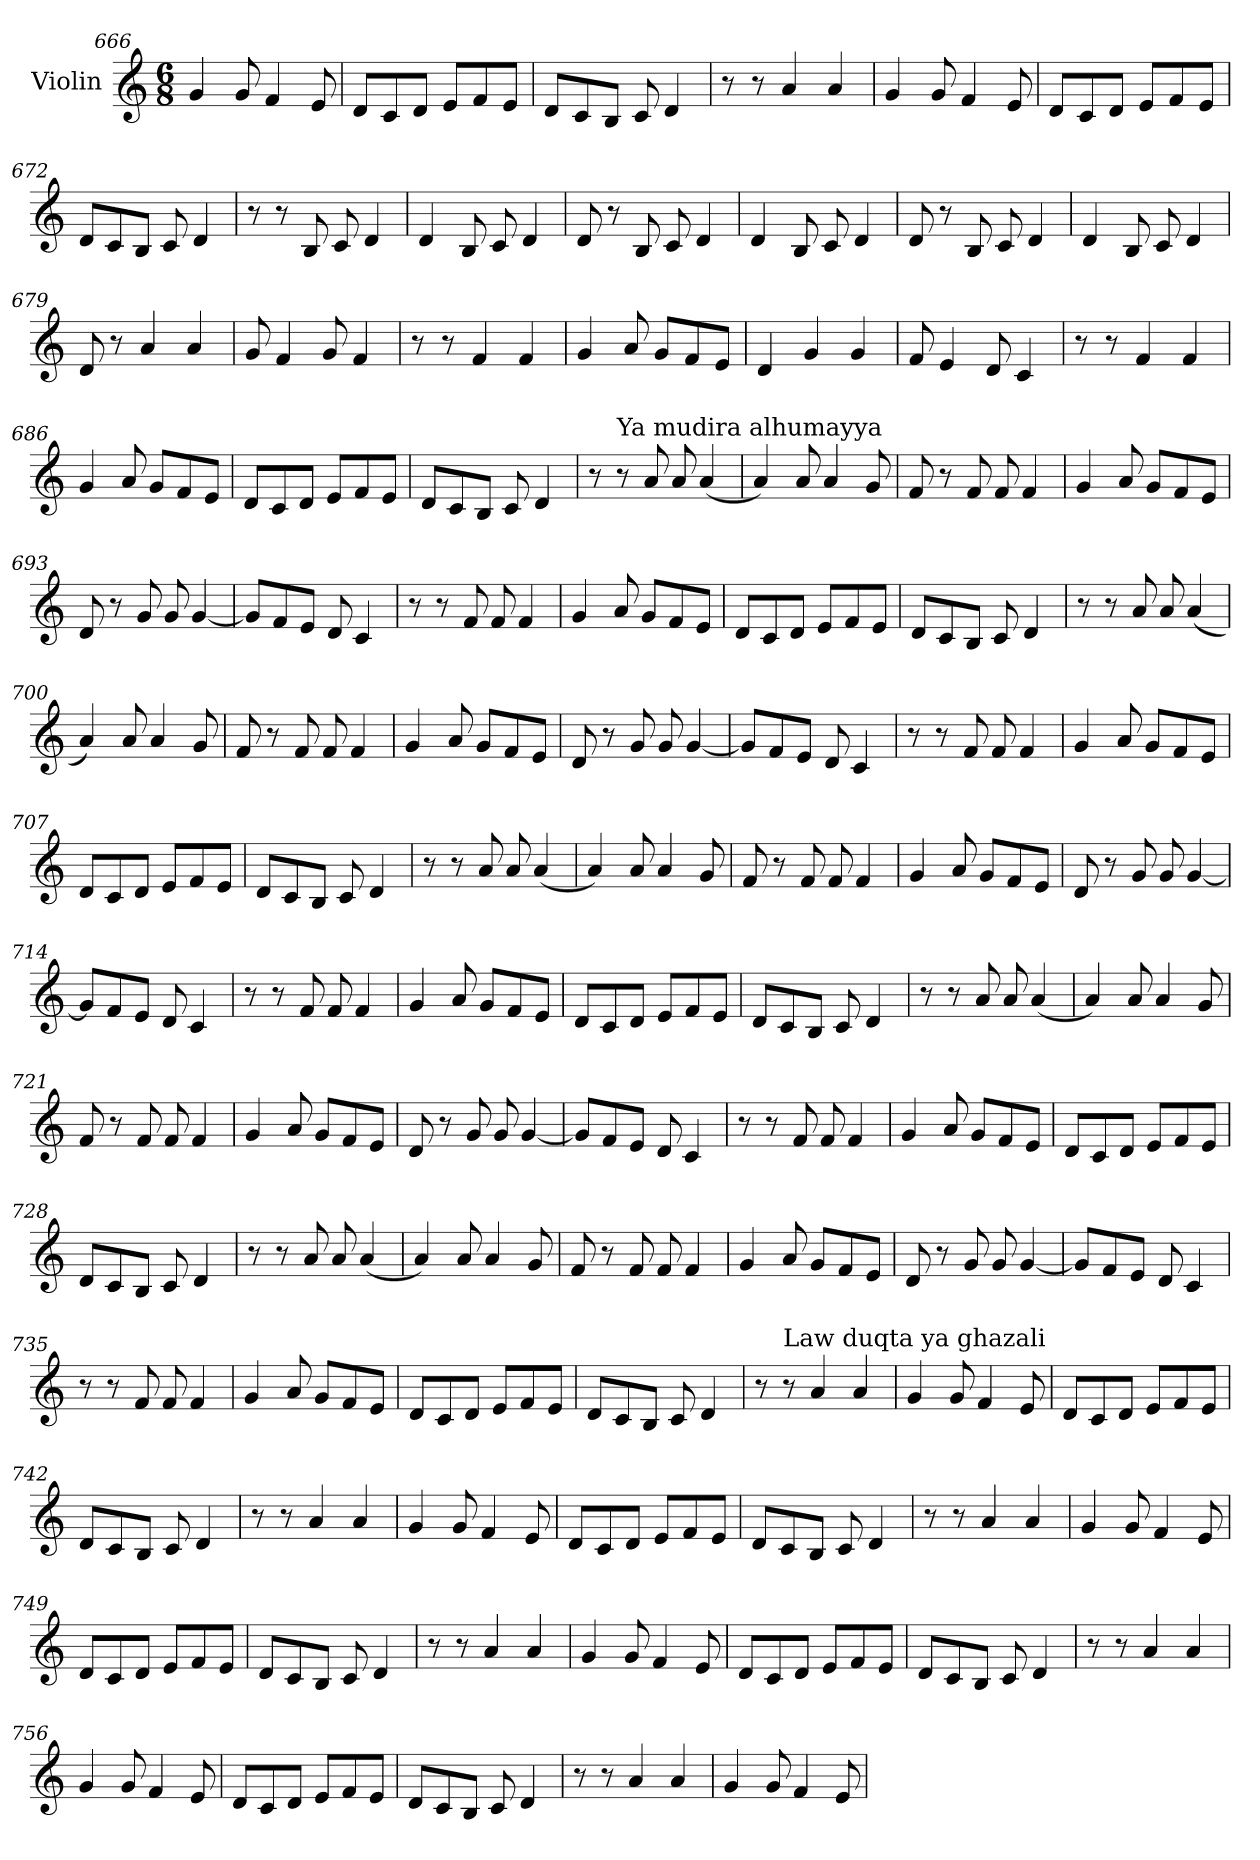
**kern
*part1
*staff1
*I"Violin
*clefG2
*k[]
*C:
*M6/8
=666
4g/
8g/
4f/
8e/
=667
8d/L
8c/
8d/J
8e/L
8f/
8e/J
!!LO:PB:g=z
=668
8d/L
8c/
8B/J
8c/
4d/
=669
8r
8r
4a/
4a/
!!LO:PB:g=z
=670
4g/
8g/
4f/
8e/
=671
8d/L
8c/
8d/J
8e/L
8f/
8e/J
=672
8d/L
8c/
8B/J
8c/
4d/
=673
8r
8r
8B/
8c/
4d/
!!LO:PB:g=z
=674
4d/
8B/
8c/
4d/
=675
8d/
8r
8B/
8c/
4d/
!!LO:PB:g=z
=676
4d/
8B/
8c/
4d/
=677
8d/
8r
8B/
8c/
4d/
=678
4d/
8B/
8c/
4d/
=679
8d/
8r
4a/
4a/
!!LO:PB:g=z
=680
8g/
4f/
8g/
4f/
=681
8r
8r
4f/
4f/
!!LO:PB:g=z
=682
4g/
8a/
8g/L
8f/
8e/J
=683
4d/
4g/
4g/
=684
8f/
4e/
8d/
4c/
=685
8r
8r
4f/
4f/
!!LO:PB:g=z
=686
4g/
8a/
8g/L
8f/
8e/J
=687
8d/L
8c/
8d/J
8e/L
8f/
8e/J
!!LO:PB:g=z
=688
8d/L
8c/
8B/J
8c/
4d/
=689
*MM120
8r
!LO:TX:a:t=Ya mudira alhumayya
8r
8a/
8a/
(4a/
=690
4a/)
8a/
4a/
8g/
=691
8f/
8r
8f/
8f/
4f/
!!LO:PB:g=z
=692
4g/
8a/
8g/L
8f/
8e/J
=693
8d/
8r
8g/
8g/
[4g/
=694
8g/L]
8f/
8e/J
8d/
4c/
=695
8r
8r
8f/
8f/
4f/
=696
4g/
8a/
8g/L
8f/
8e/J
!!LO:PB:g=z
=697
8d/L
8c/
8d/J
8e/L
8f/
8e/J
=698
8d/L
8c/
8B/J
8c/
4d/
!!LO:PB:g=z
=699
8r
8r
8a/
8a/
(4a/
=700
4a/)
8a/
4a/
8g/
=701
8f/
8r
8f/
8f/
4f/
=702
4g/
8a/
8g/L
8f/
8e/J
!!LO:PB:g=z
=703
8d/
8r
8g/
8g/
[4g/
=704
8g/L]
8f/
8e/J
8d/
4c/
!!LO:PB:g=z
=705
8r
8r
8f/
8f/
4f/
=706
4g/
8a/
8g/L
8f/
8e/J
=707
8d/L
8c/
8d/J
8e/L
8f/
8e/J
=708
8d/L
8c/
8B/J
8c/
4d/
!!LO:PB:g=z
=709
8r
8r
8a/
8a/
(4a/
=710
4a/)
8a/
4a/
8g/
!!LO:PB:g=z
=711
8f/
8r
8f/
8f/
4f/
=712
4g/
8a/
8g/L
8f/
8e/J
=713
8d/
8r
8g/
8g/
[4g/
=714
8g/L]
8f/
8e/J
8d/
4c/
!!LO:PB:g=z
=715
8r
8r
8f/
8f/
4f/
=716
4g/
8a/
8g/L
8f/
8e/J
!!LO:PB:g=z
=717
8d/L
8c/
8d/J
8e/L
8f/
8e/J
=718
8d/L
8c/
8B/J
8c/
4d/
=719
8r
8r
8a/
8a/
(4a/
=720
4a/)
8a/
4a/
8g/
!!LO:PB:g=z
=721
8f/
8r
8f/
8f/
4f/
=722
4g/
8a/
8g/L
8f/
8e/J
!!LO:PB:g=z
=723
8d/
8r
8g/
8g/
[4g/
=724
8g/L]
8f/
8e/J
8d/
4c/
=725
8r
8r
8f/
8f/
4f/
!!LO:PB:g=z
=726
4g/
8a/
8g/L
8f/
8e/J
=727
8d/L
8c/
8d/J
8e/L
8f/
8e/J
!!LO:PB:g=z
=728
8d/L
8c/
8B/J
8c/
4d/
=729
8r
8r
8a/
8a/
(4a/
=730
4a/)
8a/
4a/
8g/
=731
8f/
8r
8f/
8f/
4f/
!!LO:PB:g=z
=732
4g/
8a/
8g/L
8f/
8e/J
=733
8d/
8r
8g/
8g/
[4g/
!!LO:PB:g=z
=734
8g/L]
8f/
8e/J
8d/
4c/
=735
8r
8r
8f/
8f/
4f/
=736
4g/
8a/
8g/L
8f/
8e/J
=737
8d/L
8c/
8d/J
8e/L
8f/
8e/J
!!LO:PB:g=z
=738
8d/L
8c/
8B/J
8c/
4d/
=739
8r
!LO:TX:a:t=Law duqta ya ghazali
8r
4a/
4a/
=740
4g/
8g/
4f/
8e/
=741
8d/L
8c/
8d/J
8e/L
8f/
8e/J
=742
8d/L
8c/
8B/J
8c/
4d/
!!LO:PB:g=z
=743
8r
8r
4a/
4a/
=744
4g/
8g/
4f/
8e/
=745
8d/L
8c/
8d/J
8e/L
8f/
8e/J
!!LO:PB:g=z
=746
8d/L
8c/
8B/J
8c/
4d/
=747
8r
8r
4a/
4a/
=748
4g/
8g/
4f/
8e/
!!LO:PB:g=z
=749
8d/L
8c/
8d/J
8e/L
8f/
8e/J
=750
8d/L
8c/
8B/J
8c/
4d/
=751
8r
8r
4a/
4a/
!!LO:PB:g=z
=752
4g/
8g/
4f/
8e/
=753
8d/L
8c/
8d/J
8e/L
8f/
8e/J
=754
8d/L
8c/
8B/J
8c/
4d/
!!LO:PB:g=z
=755
8r
8r
4a/
4a/
=756
4g/
8g/
4f/
8e/
=757
8d/L
8c/
8d/J
8e/L
8f/
8e/J
!!LO:PB:g=z
=758
8d/L
8c/
8B/J
8c/
4d/
=759
8r
8r
4a/
4a/
=760
4g/
8g/
4f/
8e/
=
*-
